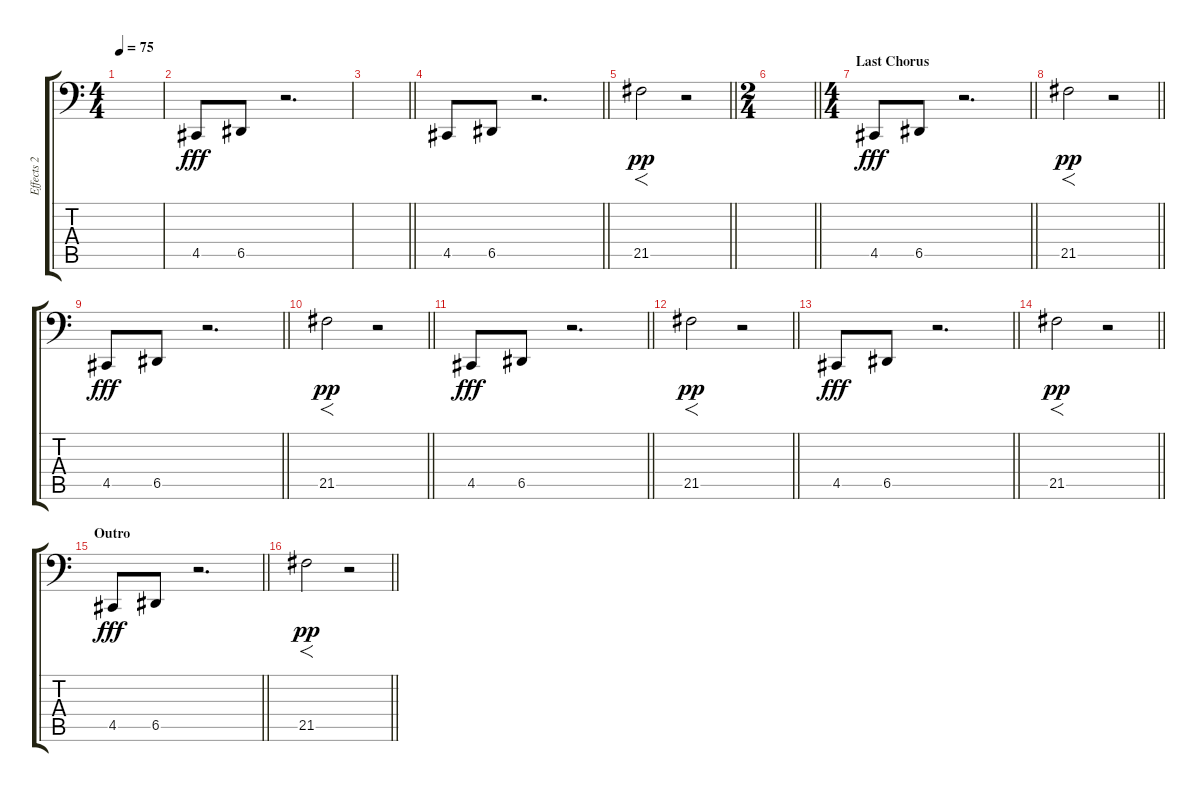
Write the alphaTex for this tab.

\track ("Effects 2" "Effects 2") {instrument ocarina}
\staff {score tabs}
\tuning (E3 B2 G2 D2 A1 E1) {hide}
\ts (4 4)
\tempo 75
\clef f4
\ks c
|
4.5.8{dy fff} 6.5.8 r.2{d} |
\barLineRight lightlight
|
\barLineRight lightlight
4.5.8 6.5.8 r.2{d} |
\barLineRight lightlight
21.5.2{f dy pp} r.2 |
\ts (2 4)
\barLineRight lightlight
|
\ts (4 4)
\section ("" "Last Chorus")
\barLineRight lightlight
4.5.8{dy fff} 6.5.8 r.2{d} |
\barLineRight lightlight
21.5.2{f dy pp} r.2 |
\barLineRight lightlight
4.5.8{dy fff} 6.5.8 r.2{d} |
\barLineRight lightlight
21.5.2{f dy pp} r.2 |
\barLineRight lightlight
4.5.8{dy fff} 6.5.8 r.2{d} |
\barLineRight lightlight
21.5.2{f dy pp} r.2 |
\barLineRight lightlight
4.5.8{dy fff} 6.5.8 r.2{d} |
\barLineRight lightlight
21.5.2{f dy pp} r.2 |
\section ("" "Outro")
\barLineRight lightlight
4.5.8{dy fff} 6.5.8 r.2{d} |
\barLineRight lightlight
21.5.2{f dy pp} r.2
